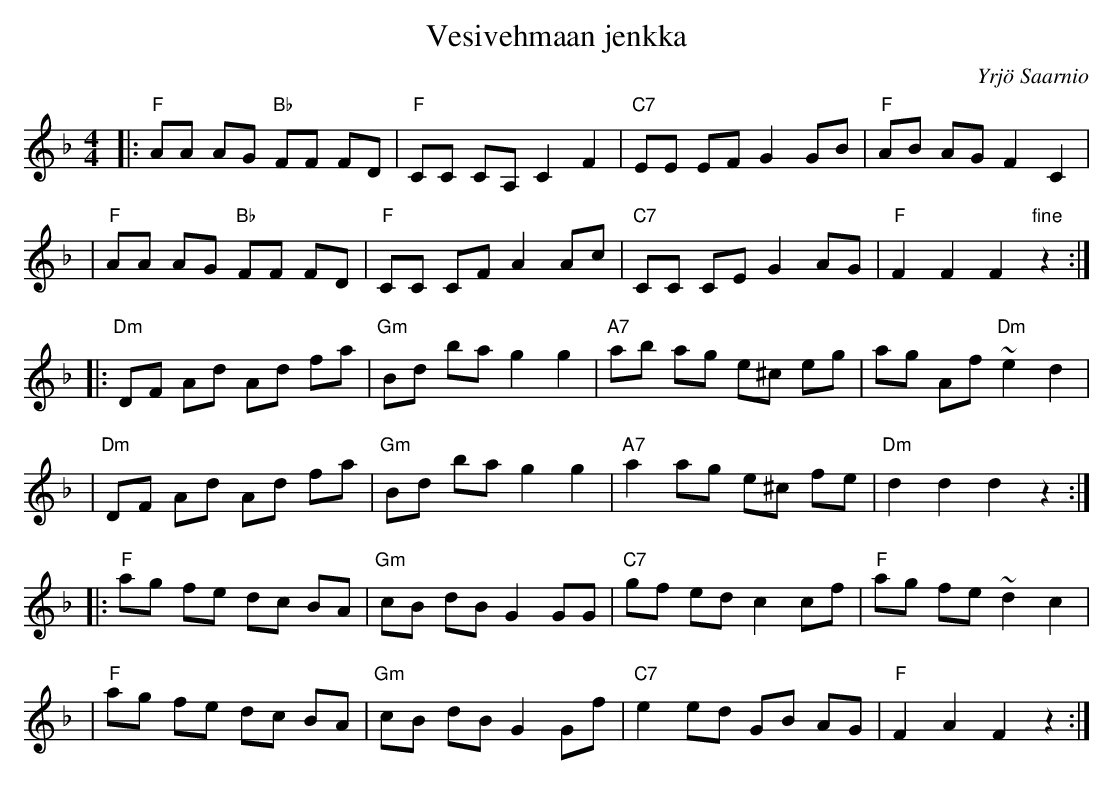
X:1
T: Vesivehmaan jenkka
C: Yrj\"o Saarnio
M: 4/4
L: 1/8
K: F
|: "F"AA AG "Bb"FF FD | "F"CC CA, C2 F2 \
| "C7"EE EF G2 GB | "F"AB AG F2 C2 |
|  "F"AA AG "Bb"FF FD | "F"CC CF  A2 Ac \
| "C7"CC CE G2 AG | "F"F2 F2 F2 "fine"z2 :|
|: "Dm"DF Ad Ad fa | "Gm"Bd ba g2 g2 \
| "A7"ab ag e^c eg | ag Af "Dm"~e2 d2 |
|  "Dm"DF Ad Ad fa | "Gm"Bd ba g2 g2 \
| "A7"a2 ag e^c fe | "Dm"d2 d2 d2 z2 :|
|: "F"ag fe dc BA | "Gm"cB dB G2 GG \
| "C7"gf ed c2 cf | "F"ag fe ~d2 c2 |
|  "F"ag fe dc BA | "Gm"cB dB G2 Gf \
| "C7"e2 ed GB AG | "F"F2 A2 F2 z2 :|
